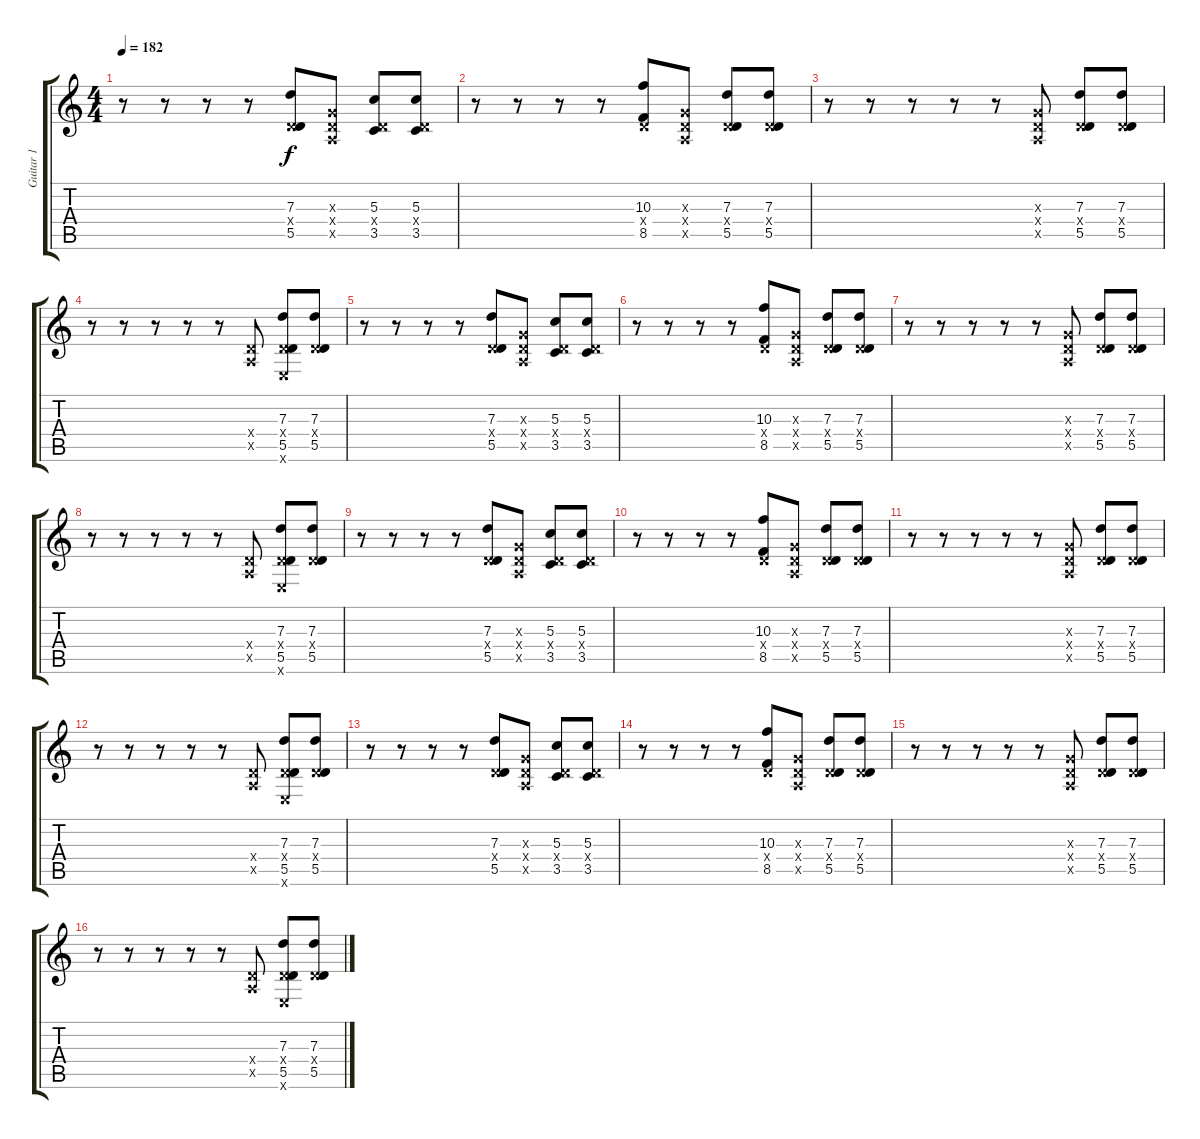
\track ("Guitar 1" "Guitar 1") {instrument electricguitarjazz}
\staff {score tabs}
\tuning (E4 B3 G3 D3 A2 E2) {hide}
\ts (4 4)
\tempo 182
\clef g2
\ks c
r.8{dy f} r.8 r.8 r.8 (7.3 0.4{x} 5.5).8 (0.3{x} 0.4{x} 0.5{x}).8 (5.3 0.4{x} 3.5).8 (5.3 0.4{x} 3.5).8 |
r.8 r.8 r.8 r.8 (10.3 0.4{x} 8.5).8 (0.3{x} 0.4{x} 0.5{x}).8 (7.3 0.4{x} 5.5).8 (7.3 0.4{x} 5.5).8 |
r.8 r.8 r.8 r.8 r.8 (0.3{x} 0.4{x} 0.5{x}).8 (7.3 0.4{x} 5.5).8 (7.3 0.4{x} 5.5).8 |
r.8 r.8 r.8 r.8 r.8 (0.4{x} 0.5{x}).8 (7.3 0.4{x} 5.5 0.6{x}).8 (7.3 0.4{x} 5.5).8 |
r.8 r.8 r.8 r.8 (7.3 0.4{x} 5.5).8 (0.3{x} 0.4{x} 0.5{x}).8 (5.3 0.4{x} 3.5).8 (5.3 0.4{x} 3.5).8 |
r.8 r.8 r.8 r.8 (10.3 0.4{x} 8.5).8 (0.3{x} 0.4{x} 0.5{x}).8 (7.3 0.4{x} 5.5).8 (7.3 0.4{x} 5.5).8 |
r.8 r.8 r.8 r.8 r.8 (0.3{x} 0.4{x} 0.5{x}).8 (7.3 0.4{x} 5.5).8 (7.3 0.4{x} 5.5).8 |
r.8 r.8 r.8 r.8 r.8 (0.4{x} 0.5{x}).8 (7.3 0.4{x} 5.5 0.6{x}).8 (7.3 0.4{x} 5.5).8 |
r.8 r.8 r.8 r.8 (7.3 0.4{x} 5.5).8 (0.3{x} 0.4{x} 0.5{x}).8 (5.3 0.4{x} 3.5).8 (5.3 0.4{x} 3.5).8 |
r.8 r.8 r.8 r.8 (10.3 0.4{x} 8.5).8 (0.3{x} 0.4{x} 0.5{x}).8 (7.3 0.4{x} 5.5).8 (7.3 0.4{x} 5.5).8 |
r.8 r.8 r.8 r.8 r.8 (0.3{x} 0.4{x} 0.5{x}).8 (7.3 0.4{x} 5.5).8 (7.3 0.4{x} 5.5).8 |
r.8 r.8 r.8 r.8 r.8 (0.4{x} 0.5{x}).8 (7.3 0.4{x} 5.5 0.6{x}).8 (7.3 0.4{x} 5.5).8 |
r.8 r.8 r.8 r.8 (7.3 0.4{x} 5.5).8 (0.3{x} 0.4{x} 0.5{x}).8 (5.3 0.4{x} 3.5).8 (5.3 0.4{x} 3.5).8 |
r.8 r.8 r.8 r.8 (10.3 0.4{x} 8.5).8 (0.3{x} 0.4{x} 0.5{x}).8 (7.3 0.4{x} 5.5).8 (7.3 0.4{x} 5.5).8 |
r.8 r.8 r.8 r.8 r.8 (0.3{x} 0.4{x} 0.5{x}).8 (7.3 0.4{x} 5.5).8 (7.3 0.4{x} 5.5).8 |
r.8 r.8 r.8 r.8 r.8 (0.4{x} 0.5{x}).8 (7.3 0.4{x} 5.5 0.6{x}).8 (7.3 0.4{x} 5.5).8
